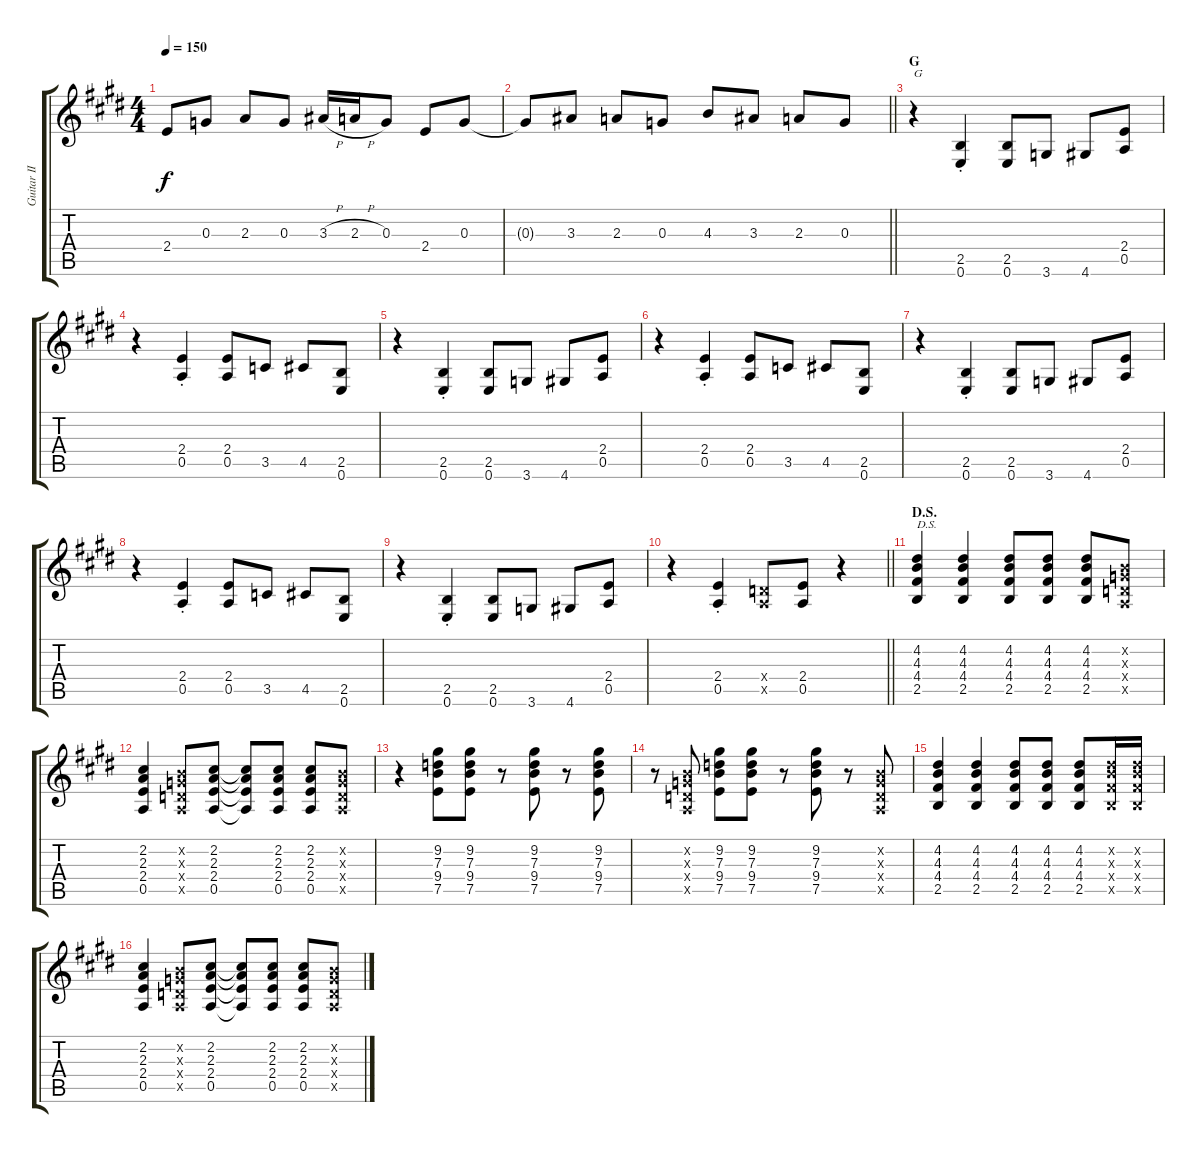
\track ("Guitar II" "Guitar II") {instrument distortionguitar}
\staff {score tabs}
\tuning (E4 B3 G3 D3 A2 E2) {hide}
\ts (4 4)
\tempo 150
\clef g2
\ks e
2.4.8{dy f} 0.3.8 2.3.8 0.3.8 3.3{h}.16 2.3{h}.16 0.3.8 2.4.8 0.3.8 |
\barLineRight lightlight
0.3{t}.8 3.3.8 2.3.8 0.3.8 4.3.8 3.3.8 2.3.8 0.3.8 |
\section ("" "G")
r.4{txt "G"} (2.5{st} 0.6{st}).4 (2.5 0.6).8 3.6.8 4.6.8 (2.4 0.5).8 |
r.4 (2.4{st} 0.5{st}).4 (2.4 0.5).8 3.5.8 4.5.8 (2.5 0.6).8 |
r.4 (2.5{st} 0.6{st}).4 (2.5 0.6).8 3.6.8 4.6.8 (2.4 0.5).8 |
r.4 (2.4{st} 0.5{st}).4 (2.4 0.5).8 3.5.8 4.5.8 (2.5 0.6).8 |
r.4 (2.5{st} 0.6{st}).4 (2.5 0.6).8 3.6.8 4.6.8 (2.4 0.5).8 |
r.4 (2.4{st} 0.5{st}).4 (2.4 0.5).8 3.5.8 4.5.8 (2.5 0.6).8 |
r.4 (2.5{st} 0.6{st}).4 (2.5 0.6).8 3.6.8 4.6.8 (2.4 0.5).8 |
\barLineRight lightlight
r.4 (2.4{st} 0.5{st}).4 (0.4{x} 0.5{x}).8 (2.4 0.5).8 r.4 |
\section ("" "D.S.")
(4.2 4.3 4.4 2.5).4{txt "D.S."} (4.2 4.3 4.4 2.5).4 (4.2 4.3 4.4 2.5).8 (4.2 4.3 4.4 2.5).8 (4.2 4.3 4.4 2.5).8 (0.2{x} 0.3{x} 0.4{x} 0.5{x}).8 |
(2.2 2.3 2.4 0.5).4 (0.2{x} 0.3{x} 0.4{x} 0.5{x}).8 (2.2 2.3 2.4 0.5).8 (2.2{t} 2.3{t} 2.4{t} 0.5{t}).8 (2.2 2.3 2.4 0.5).8 (2.2 2.3 2.4 0.5).8 (0.2{x} 0.3{x} 0.4{x} 0.5{x}).8 |
r.4 (9.2 7.3 9.4 7.5).8 (9.2 7.3 9.4 7.5).8 r.8 (9.2 7.3 9.4 7.5).8 r.8 (9.2 7.3 9.4 7.5).8 |
r.8 (0.2{x} 0.3{x} 0.4{x} 0.5{x}).8 (9.2 7.3 9.4 7.5).8 (9.2 7.3 9.4 7.5).8 r.8 (9.2 7.3 9.4 7.5).8 r.8 (0.2{x} 0.3{x} 0.4{x} 0.5{x}).8 |
(4.2 4.3 4.4 2.5).4 (4.2 4.3 4.4 2.5).4 (4.2 4.3 4.4 2.5).8 (4.2 4.3 4.4 2.5).8 (4.2 4.3 4.4 2.5).8 (4.2{x} 4.3{x} 4.4{x} 2.5{x}).16 (4.2{x} 4.3{x} 4.4{x} 2.5{x}).16 |
(2.2 2.3 2.4 0.5).4 (0.2{x} 0.3{x} 0.4{x} 0.5{x}).8 (2.2 2.3 2.4 0.5).8 (2.2{t} 2.3{t} 2.4{t} 0.5{t}).8 (2.2 2.3 2.4 0.5).8 (2.2 2.3 2.4 0.5).8 (0.2{x} 0.3{x} 0.4{x} 0.5{x}).8
